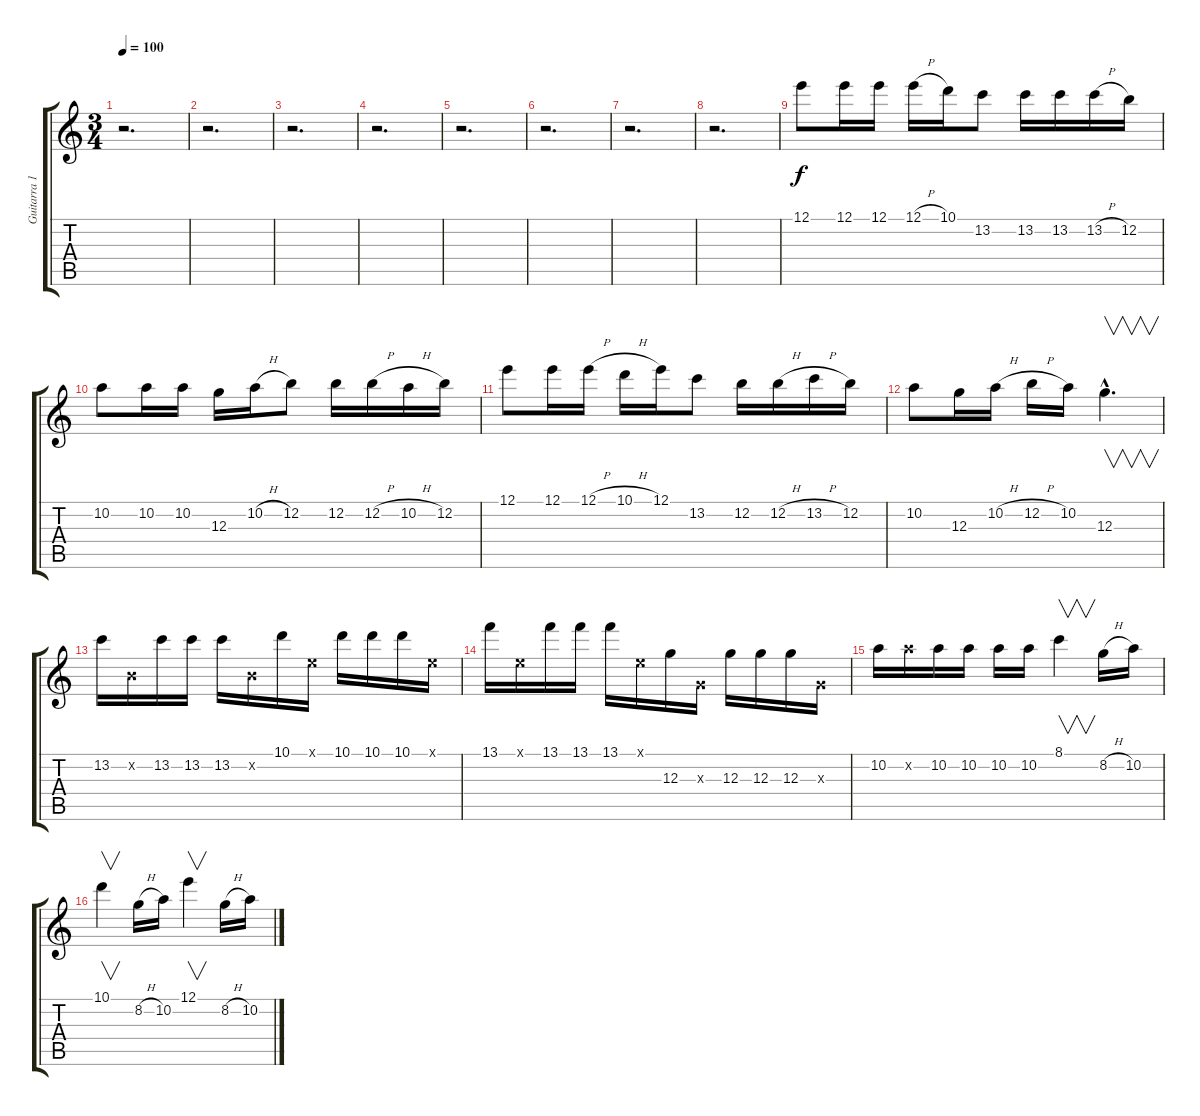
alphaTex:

\track ("Guitarra 1" "Guitarra 1") {instrument overdrivenguitar}
\staff {score tabs}
\tuning (E4 B3 G3 D3 A2 E2) {hide}
\ts (3 4)
\tempo 100
\clef g2
\ks c
r.2{d dy f instrument overdrivenguitar} |
r.2{d} |
r.2{d} |
r.2{d} |
r.2{d} |
r.2{d} |
r.2{d} |
r.2{d} |
12.1.8 12.1.16 12.1.16 12.1{h}.16 10.1.16 13.2.8 13.2.16 13.2.16 13.2{h}.16 12.2.16 |
10.2.8 10.2.16 10.2.16 12.3.16 10.2{h}.16 12.2.8 12.2.16 12.2{h}.16 10.2{h}.16 12.2.16 |
12.1.8 12.1.16 12.1{h}.16 10.1{h}.16 12.1.16 13.2.8 12.2.16 12.2{h}.16 13.2{h}.16 12.2.16 |
10.2.8 12.3.16 10.2{h}.16 12.2{h}.16 10.2.16 12.3{hac}.4{v d} |
13.2.16 0.2{x}.16 13.2.16 13.2.16 13.2.16 0.2{x}.16 10.1.16 0.1{x}.16 10.1.16 10.1.16 10.1.16 0.1{x}.16 |
13.1.16 0.1{x}.16 13.1.16 13.1.16 13.1.16 0.1{x}.16 12.3.16 0.3{x}.16 12.3.16 12.3.16 12.3.16 0.3{x}.16 |
10.2.16 10.2{x}.16 10.2.16 10.2.16 10.2.16 10.2.16 8.1.4{v} 8.2{h}.16 10.2.16 |
10.1.4{v} 8.2{h}.16 10.2.16 12.1.4{v} 8.2{h}.16 10.2.16
